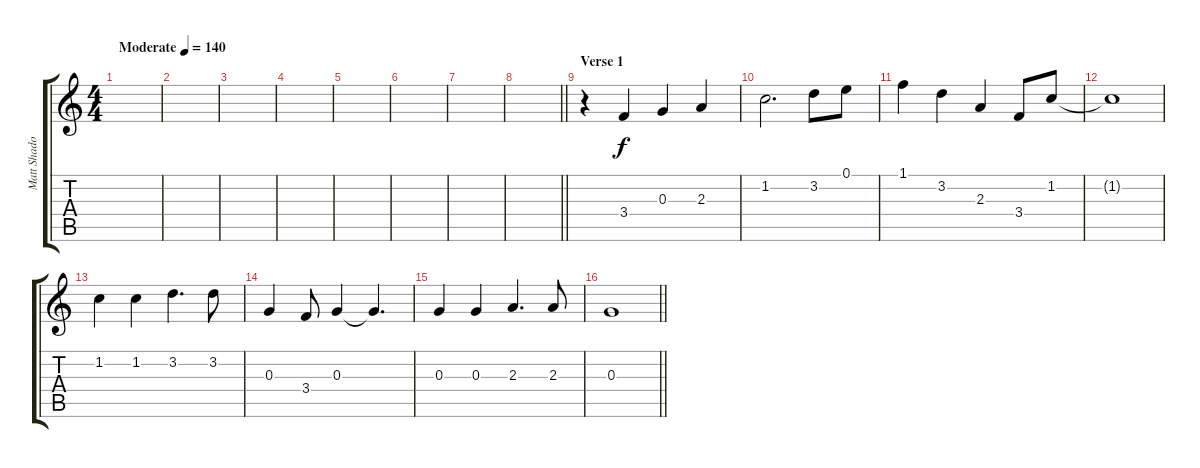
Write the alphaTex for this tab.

\track ("Matt Shadows" "Matt Shado") {instrument distortionguitar}
\staff {score tabs}
\tuning (E4 B3 G3 D3 A2 E2) {hide}
\ts (4 4)
\tempo (140 "Moderate")
\clef g2
\ks c
|
|
|
|
|
|
|
\barLineRight lightlight
|
\section ("" "Verse 1")
r.4 3.4.4 0.3.4 2.3.4 |
1.2.2{d} 3.2.8 0.1.8 |
1.1.4 3.2.4 2.3.4 3.4.8 1.2.8 |
1.2{t}.1 |
1.2.4 1.2.4 3.2.4{d} 3.2.8 |
0.3.4 3.4.8 0.3.4 0.3{t}.4{d} |
0.3.4 0.3.4 2.3.4{d} 2.3.8 |
\barLineRight lightlight
0.3.1
